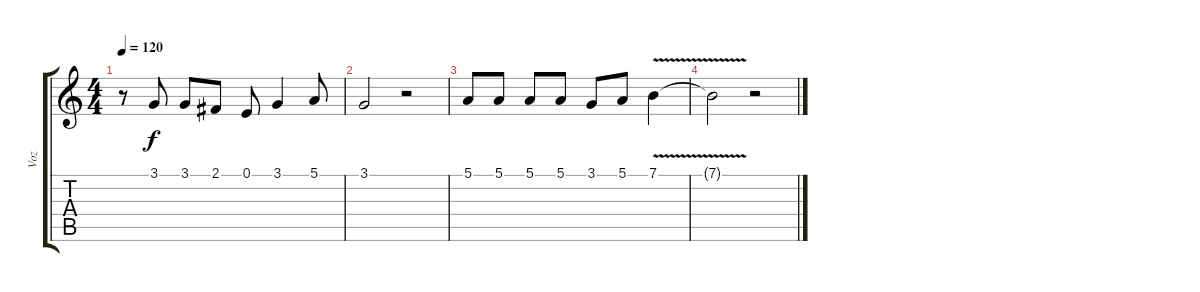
\track ("Voz" "Voz") {instrument violin}
\staff {score tabs}
\tuning (E4 B3 G3 D3 A2 E2) {hide}
\ts (4 4)
\tempo 120
\clef g2
\ks c
r.8{dy f} 3.1.8 3.1.8 2.1.8 0.1.8 3.1.4 5.1.8 |
3.1.2 r.2 |
5.1.8 5.1.8 5.1.8 5.1.8 3.1.8 5.1.8 7.1{v}.4 |
7.1{t}.2 r.2
